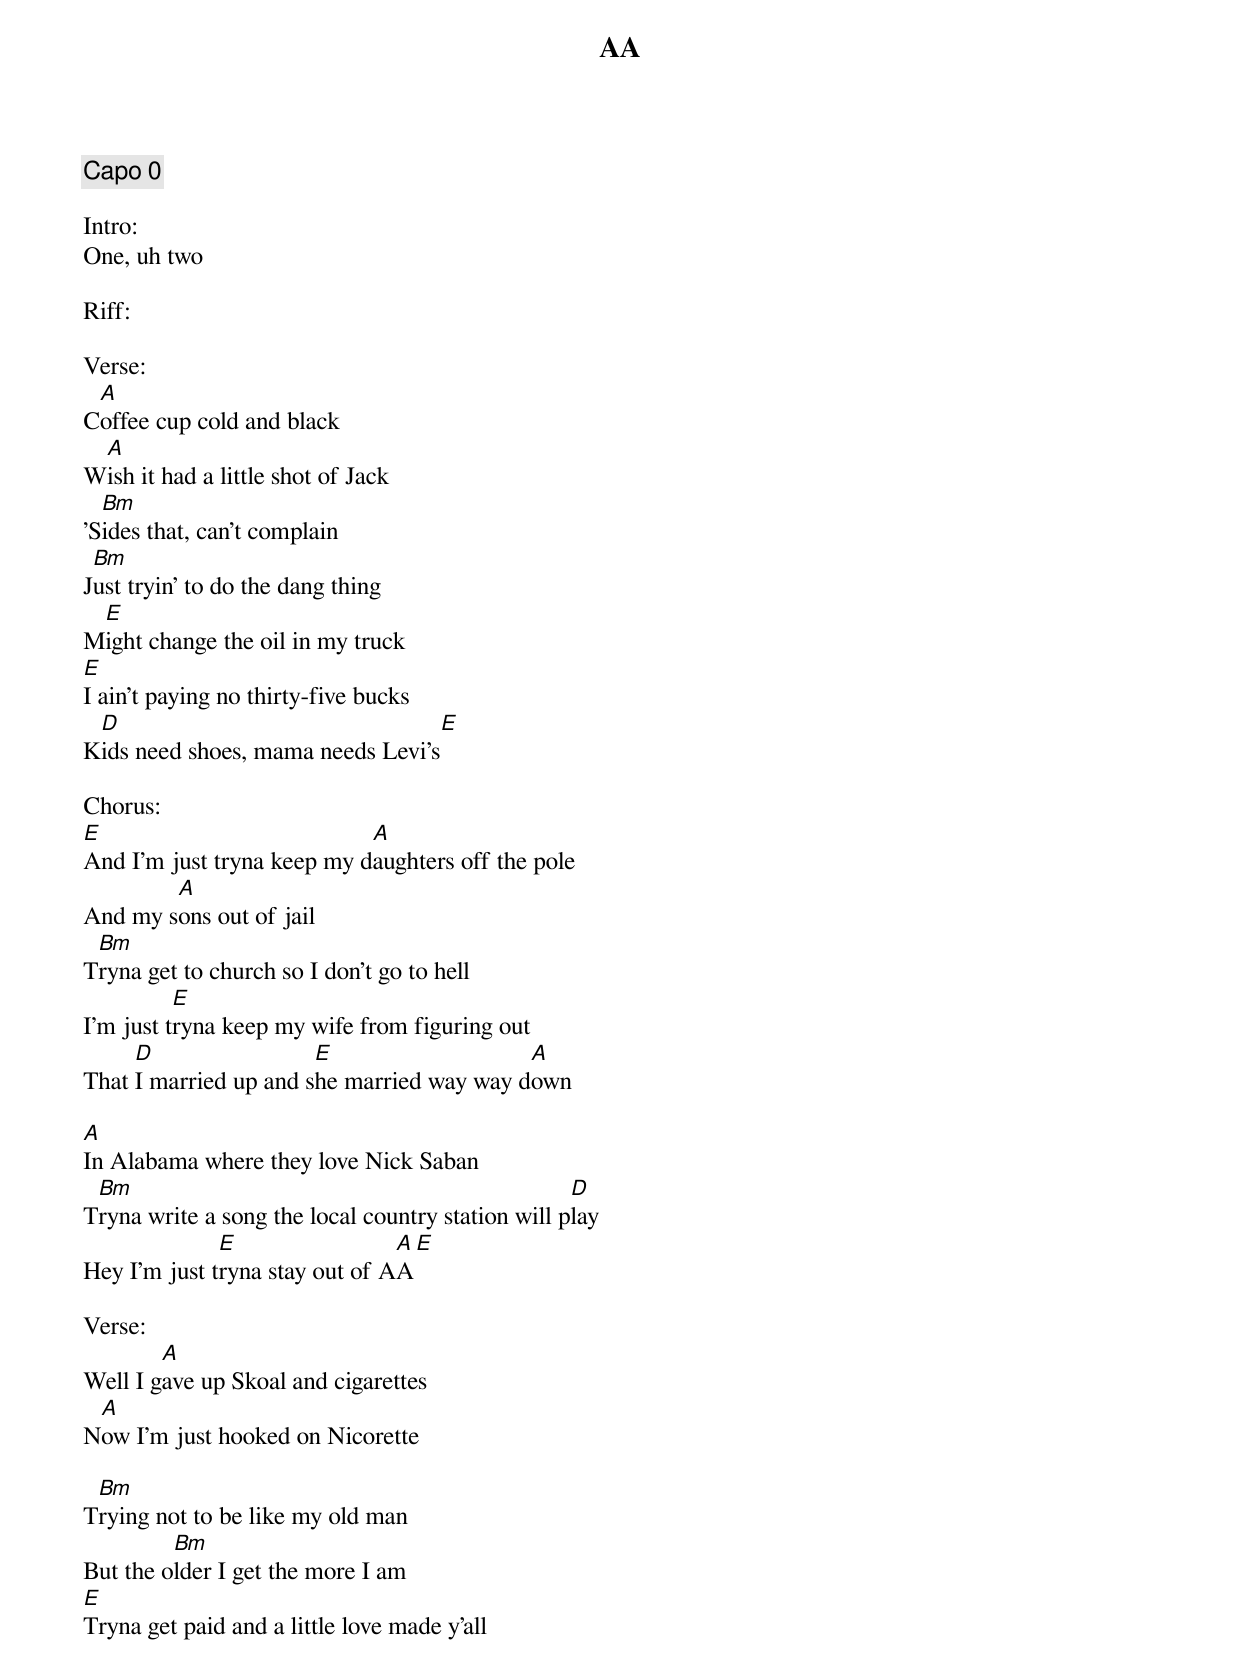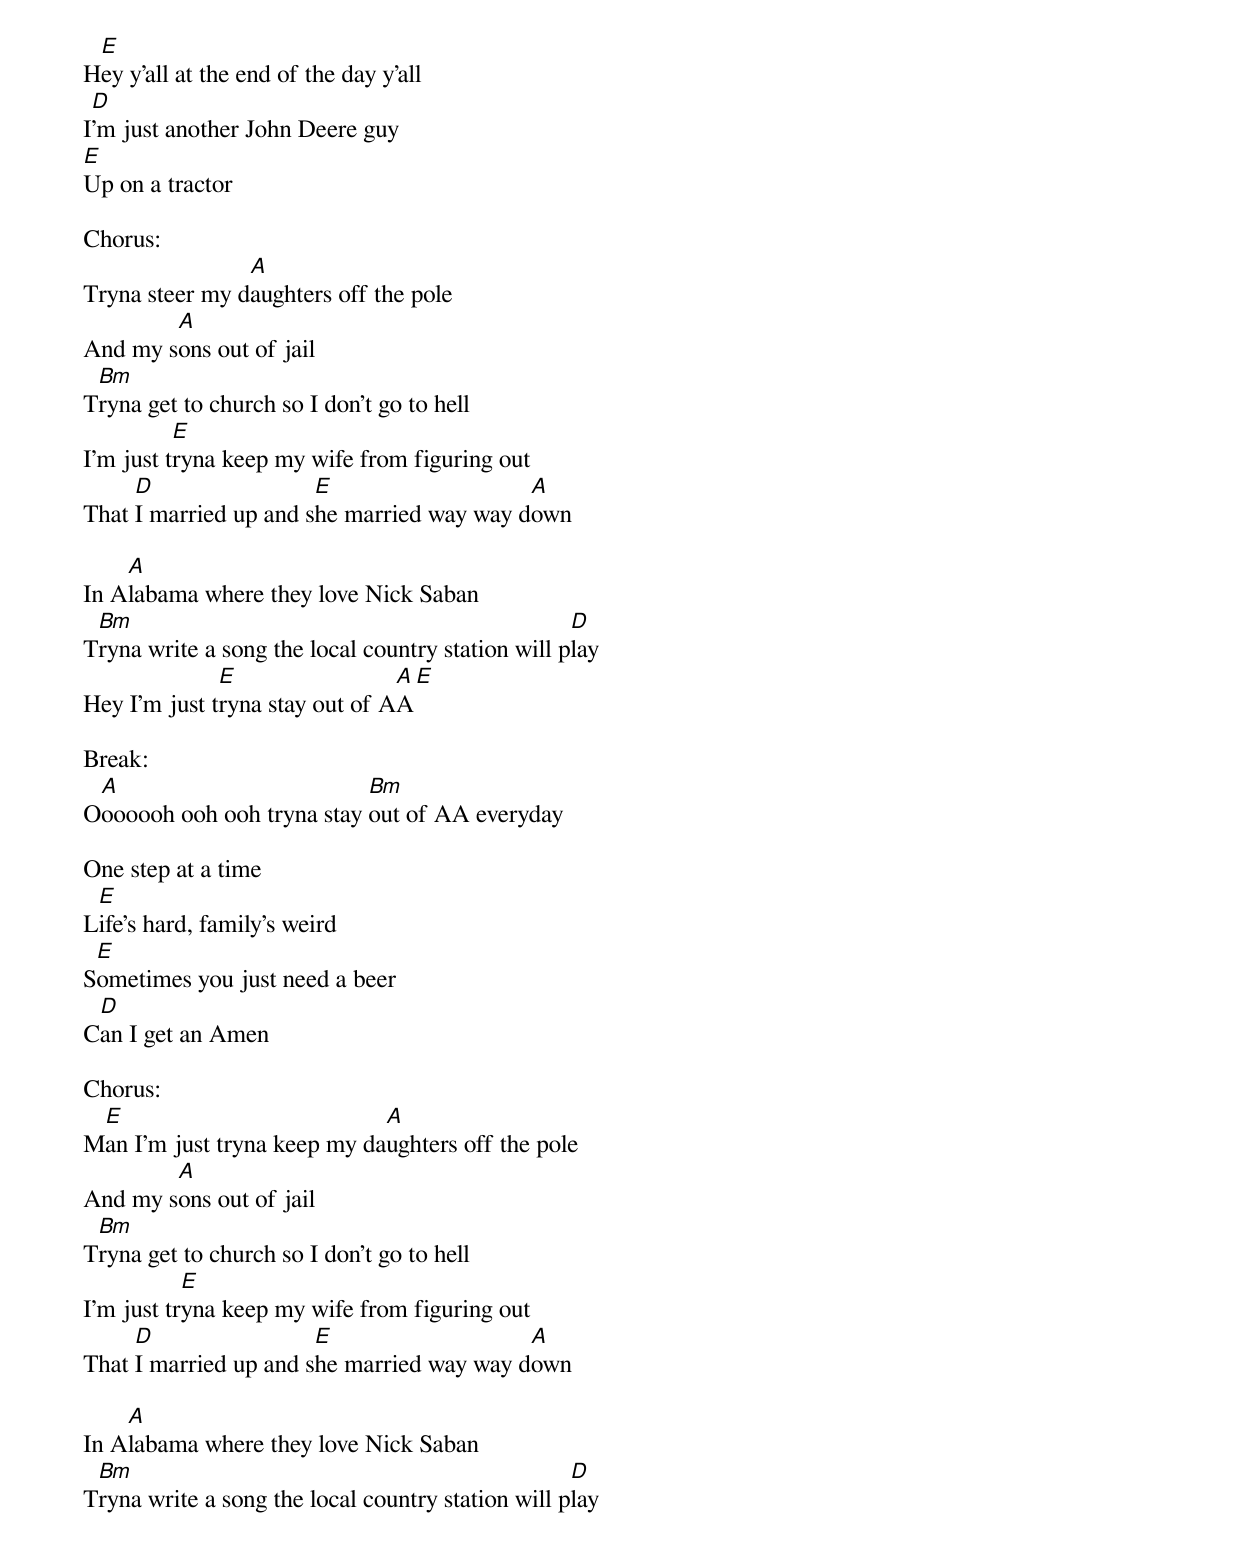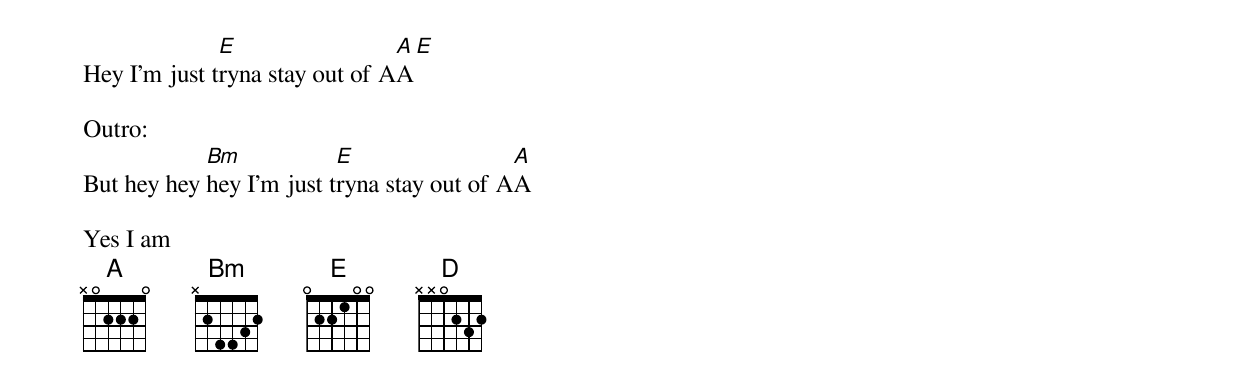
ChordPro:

{title:AA}
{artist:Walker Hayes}
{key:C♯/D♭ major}
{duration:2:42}
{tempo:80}
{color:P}

{comment: Capo 0}

Intro:
One, uh two

Riff:

Verse:
C[A]offee cup cold and black
W[A]ish it had a little shot of Jack
'S[Bm]ides that, can't complain
J[Bm]ust tryin' to do the dang thing
M[E]ight change the oil in my truck
[E]I ain't paying no thirty-five bucks
K[D]ids need shoes, mama needs Levi’s[E]

Chorus:
[E]And I'm just tryna keep my d[A]aughters off the pole
And my s[A]ons out of jail
T[Bm]ryna get to church so I don't go to hell
I'm just t[E]ryna keep my wife from figuring out
That [D]I married up and s[E]he married way way d[A]own

[A]In Alabama where they love Nick Saban
T[Bm]ryna write a song the local country station will p[D]lay
Hey I'm just t[E]ryna stay out of A[A]A[E]

Verse:
Well I g[A]ave up Skoal and cigarettes
N[A]ow I'm just hooked on Nicorette

T[Bm]rying not to be like my old man
But the o[Bm]lder I get the more I am
[E]Tryna get paid and a little love made y'all
H[E]ey y'all at the end of the day y'all
I[D]'m just another John Deere guy
[E]Up on a tractor

Chorus:
Tryna steer my d[A]aughters off the pole
And my s[A]ons out of jail
T[Bm]ryna get to church so I don't go to hell
I'm just t[E]ryna keep my wife from figuring out
That [D]I married up and s[E]he married way way d[A]own

In A[A]labama where they love Nick Saban
T[Bm]ryna write a song the local country station will p[D]lay
Hey I'm just t[E]ryna stay out of A[A]A[E]

Break:
O[A]oooooh ooh ooh tryna stay [Bm]out of AA everyday

One step at a time
L[E]ife's hard, family's weird
S[E]ometimes you just need a beer
C[D]an I get an Amen

Chorus:
M[E]an I'm just tryna keep my da[A]ughters off the pole
And my s[A]ons out of jail
T[Bm]ryna get to church so I don't go to hell
I'm just tr[E]yna keep my wife from figuring out
That [D]I married up and s[E]he married way way d[A]own

In A[A]labama where they love Nick Saban
T[Bm]ryna write a song the local country station will p[D]lay
Hey I'm just t[E]ryna stay out of A[A]A[E]

Outro:
But hey hey [Bm]hey I'm just t[E]ryna stay out of A[A]A

Yes I am
